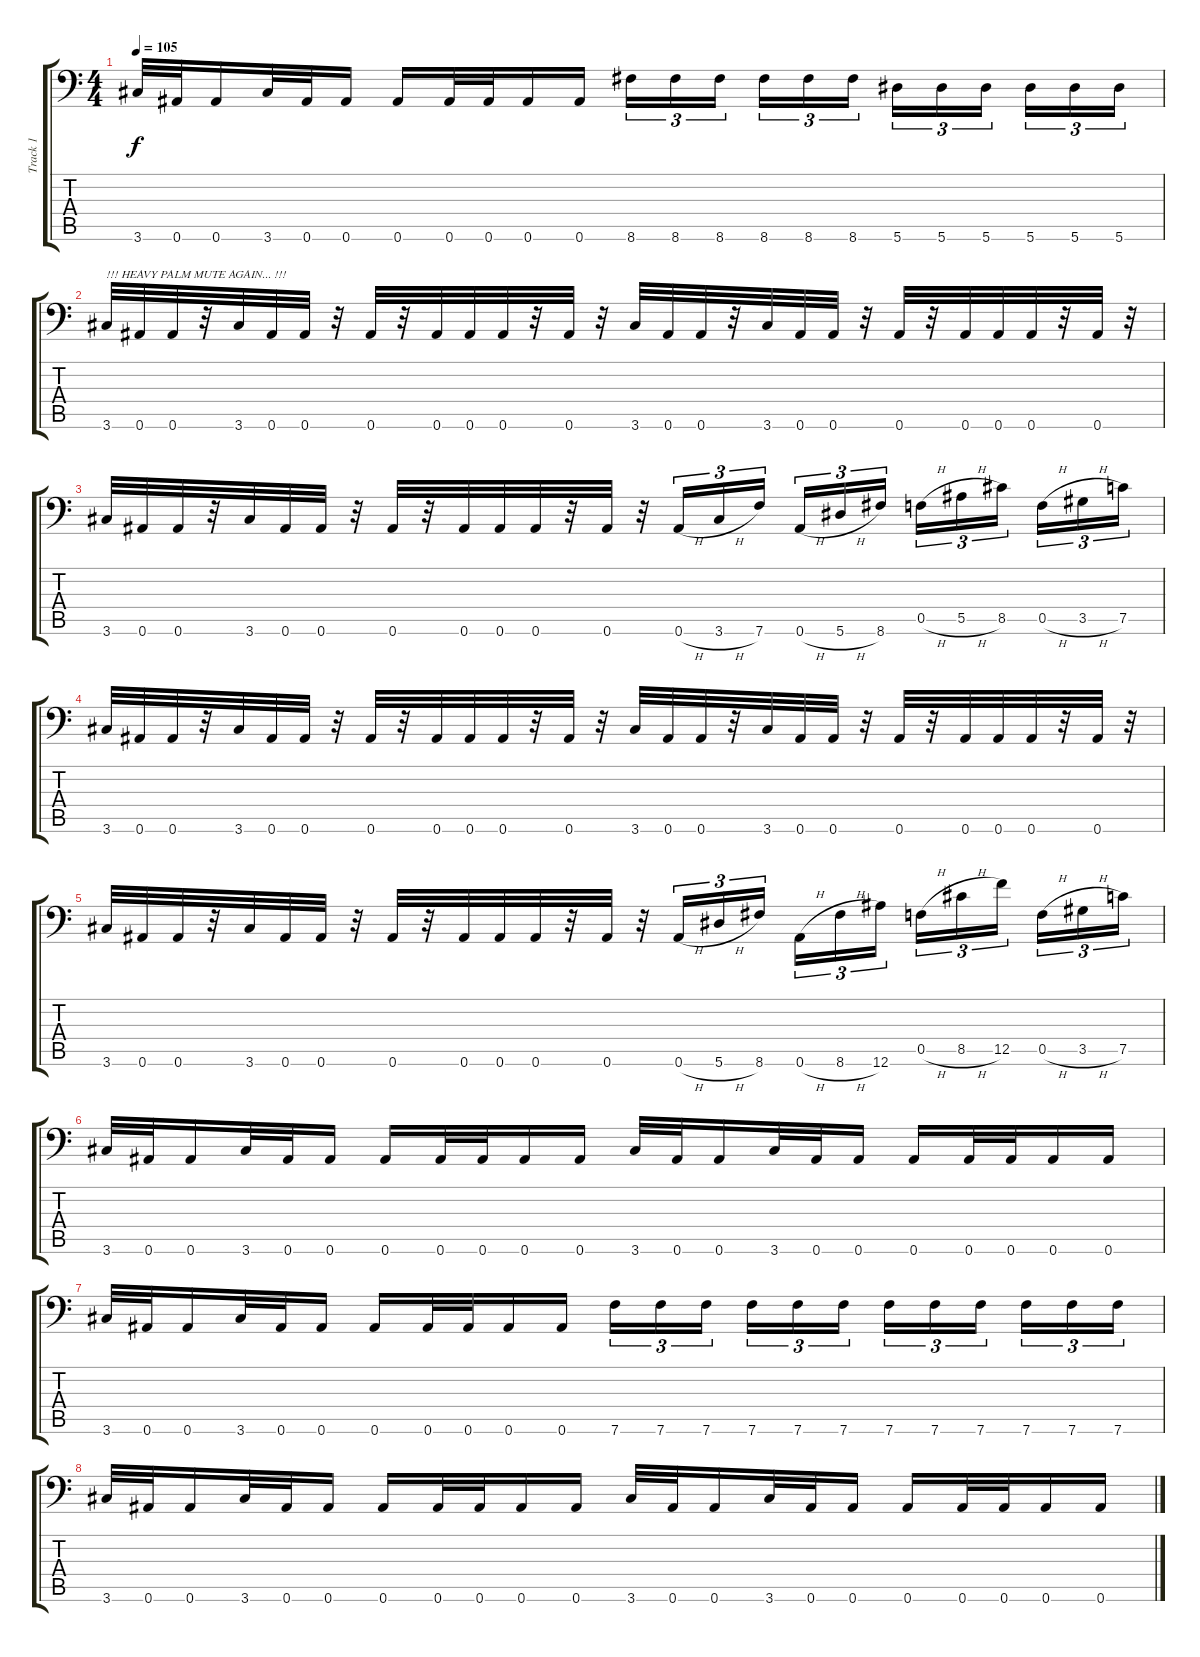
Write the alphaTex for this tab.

\track ("Track 1" "Track 1") {instrument distortionguitar}
\staff {score tabs}
\tuning (C4 G3 Eb3 Bb2 F2 Bb1) {hide}
\ts (4 4)
\tempo 105
\clef f4
\ks c
3.6.32{dy f} 0.6.32 0.6.16 3.6.32 0.6.32 0.6.16 0.6.16 0.6.32 0.6.32 0.6.16 0.6.16 8.6.16{tu (3 2)} 8.6.16{tu (3 2)} 8.6.16{tu (3 2) beam splitsecondary} 8.6.16{tu (3 2)} 8.6.16{tu (3 2)} 8.6.16{tu (3 2)} 5.6.16{tu (3 2)} 5.6.16{tu (3 2)} 5.6.16{tu (3 2) beam splitsecondary} 5.6.16{tu (3 2)} 5.6.16{tu (3 2)} 5.6.16{tu (3 2)} |
3.6.32{txt "!!! HEAVY PALM MUTE AGAIN... !!!"} 0.6.32 0.6.32 r.32 3.6.32 0.6.32 0.6.32 r.32 0.6.32 r.32 0.6.32 0.6.32 0.6.32 r.32 0.6.32 r.32 3.6.32 0.6.32 0.6.32 r.32 3.6.32 0.6.32 0.6.32 r.32 0.6.32 r.32 0.6.32 0.6.32 0.6.32 r.32 0.6.32 r.32 |
3.6.32 0.6.32 0.6.32 r.32 3.6.32 0.6.32 0.6.32 r.32 0.6.32 r.32 0.6.32 0.6.32 0.6.32 r.32 0.6.32 r.32 0.6{h}.16{tu (3 2)} 3.6{h}.16{tu (3 2)} 7.6.16{tu (3 2) beam splitsecondary} 0.6{h}.16{tu (3 2)} 5.6{h}.16{tu (3 2)} 8.6.16{tu (3 2)} 0.5{h}.16{tu (3 2)} 5.5{h}.16{tu (3 2)} 8.5.16{tu (3 2) beam splitsecondary} 0.5{h}.16{tu (3 2)} 3.5{h}.16{tu (3 2)} 7.5.16{tu (3 2)} |
3.6.32 0.6.32 0.6.32 r.32 3.6.32 0.6.32 0.6.32 r.32 0.6.32 r.32 0.6.32 0.6.32 0.6.32 r.32 0.6.32 r.32 3.6.32 0.6.32 0.6.32 r.32 3.6.32 0.6.32 0.6.32 r.32 0.6.32 r.32 0.6.32 0.6.32 0.6.32 r.32 0.6.32 r.32 |
3.6.32 0.6.32 0.6.32 r.32 3.6.32 0.6.32 0.6.32 r.32 0.6.32 r.32 0.6.32 0.6.32 0.6.32 r.32 0.6.32 r.32 0.6{h}.16{tu (3 2)} 5.6{h}.16{tu (3 2)} 8.6.16{tu (3 2) beam splitsecondary} 0.6{h}.16{tu (3 2)} 8.6{h}.16{tu (3 2)} 12.6.16{tu (3 2)} 0.5{h}.16{tu (3 2)} 8.5{h}.16{tu (3 2)} 12.5.16{tu (3 2) beam splitsecondary} 0.5{h}.16{tu (3 2)} 3.5{h}.16{tu (3 2)} 7.5.16{tu (3 2)} |
3.6.32 0.6.32 0.6.16 3.6.32 0.6.32 0.6.16 0.6.16 0.6.32 0.6.32 0.6.16 0.6.16 3.6.32 0.6.32 0.6.16 3.6.32 0.6.32 0.6.16 0.6.16 0.6.32 0.6.32 0.6.16 0.6.16 |
3.6.32 0.6.32 0.6.16 3.6.32 0.6.32 0.6.16 0.6.16 0.6.32 0.6.32 0.6.16 0.6.16 7.6.16{tu (3 2)} 7.6.16{tu (3 2)} 7.6.16{tu (3 2) beam splitsecondary} 7.6.16{tu (3 2)} 7.6.16{tu (3 2)} 7.6.16{tu (3 2)} 7.6.16{tu (3 2)} 7.6.16{tu (3 2)} 7.6.16{tu (3 2) beam splitsecondary} 7.6.16{tu (3 2)} 7.6.16{tu (3 2)} 7.6.16{tu (3 2)} |
3.6.32 0.6.32 0.6.16 3.6.32 0.6.32 0.6.16 0.6.16 0.6.32 0.6.32 0.6.16 0.6.16 3.6.32 0.6.32 0.6.16 3.6.32 0.6.32 0.6.16 0.6.16 0.6.32 0.6.32 0.6.16 0.6.16
